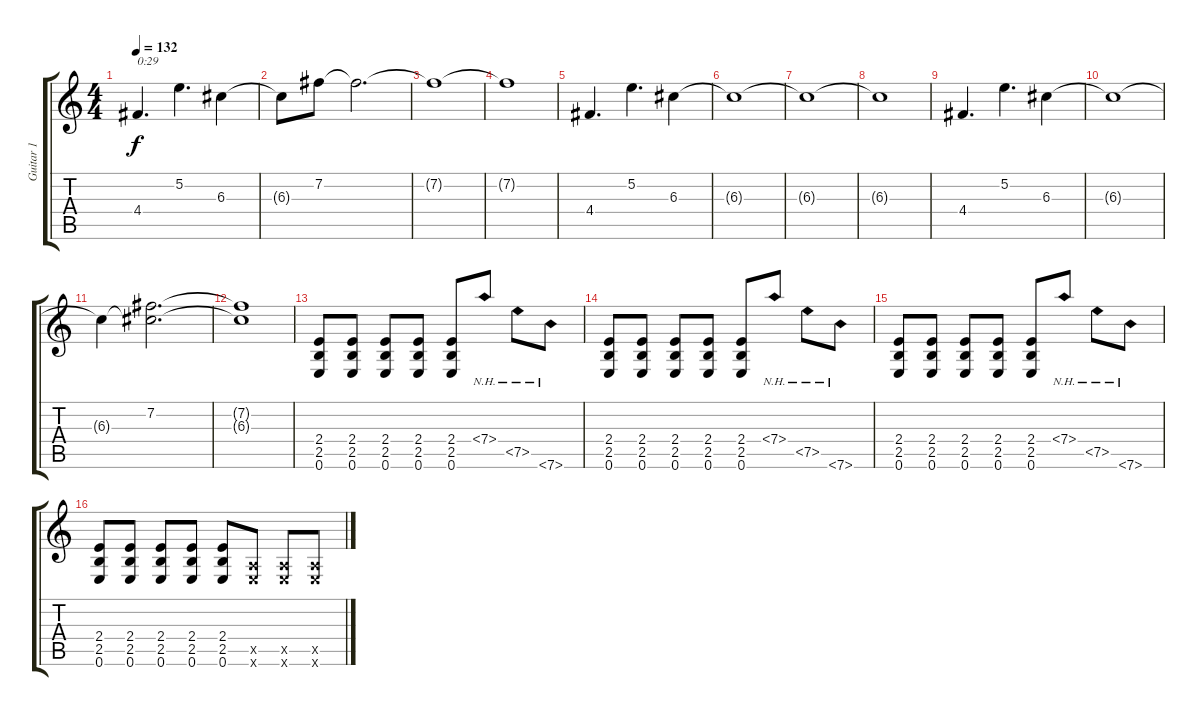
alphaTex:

\track ("Guitar 1" "Guitar 1") {instrument overdrivenguitar}
\staff {score tabs}
\tuning (E4 B3 G3 D3 A2 E2) {hide}
\ts (4 4)
\tempo 132
\clef g2
\ks c
4.4.4{d txt "0:29" dy f} 5.2.4{d} 6.3.4 |
6.3{t}.8 7.2.8 7.2{t}.2{d} |
7.2{t}.1 |
7.2{t}.1 |
4.4.4{d} 5.2.4{d} 6.3.4 |
6.3{t}.1 |
6.3{t}.1 |
6.3{t}.1 |
4.4.4{d} 5.2.4{d} 6.3.4 |
6.3{t}.1 |
6.3{t}.4 (7.2 6.3{t}).2{d} |
(7.2{t} 6.3{t}).1 |
(2.4 2.5 0.6).8 (2.4 2.5 0.6).8 (2.4 2.5 0.6).8 (2.4 2.5 0.6).8 (2.4 2.5 0.6).8 7.4{nh}.8 7.5{nh}.8 7.6{nh}.8 |
(2.4 2.5 0.6).8 (2.4 2.5 0.6).8 (2.4 2.5 0.6).8 (2.4 2.5 0.6).8 (2.4 2.5 0.6).8 7.4{nh}.8 7.5{nh}.8 7.6{nh}.8 |
(2.4 2.5 0.6).8 (2.4 2.5 0.6).8 (2.4 2.5 0.6).8 (2.4 2.5 0.6).8 (2.4 2.5 0.6).8 7.4{nh}.8 7.5{nh}.8 7.6{nh}.8 |
(2.4 2.5 0.6).8 (2.4 2.5 0.6).8 (2.4 2.5 0.6).8 (2.4 2.5 0.6).8 (2.4 2.5 0.6).8 (0.5{x} 0.6{x}).8 (0.5{x} 0.6{x}).8 (0.5{x} 0.6{x}).8
